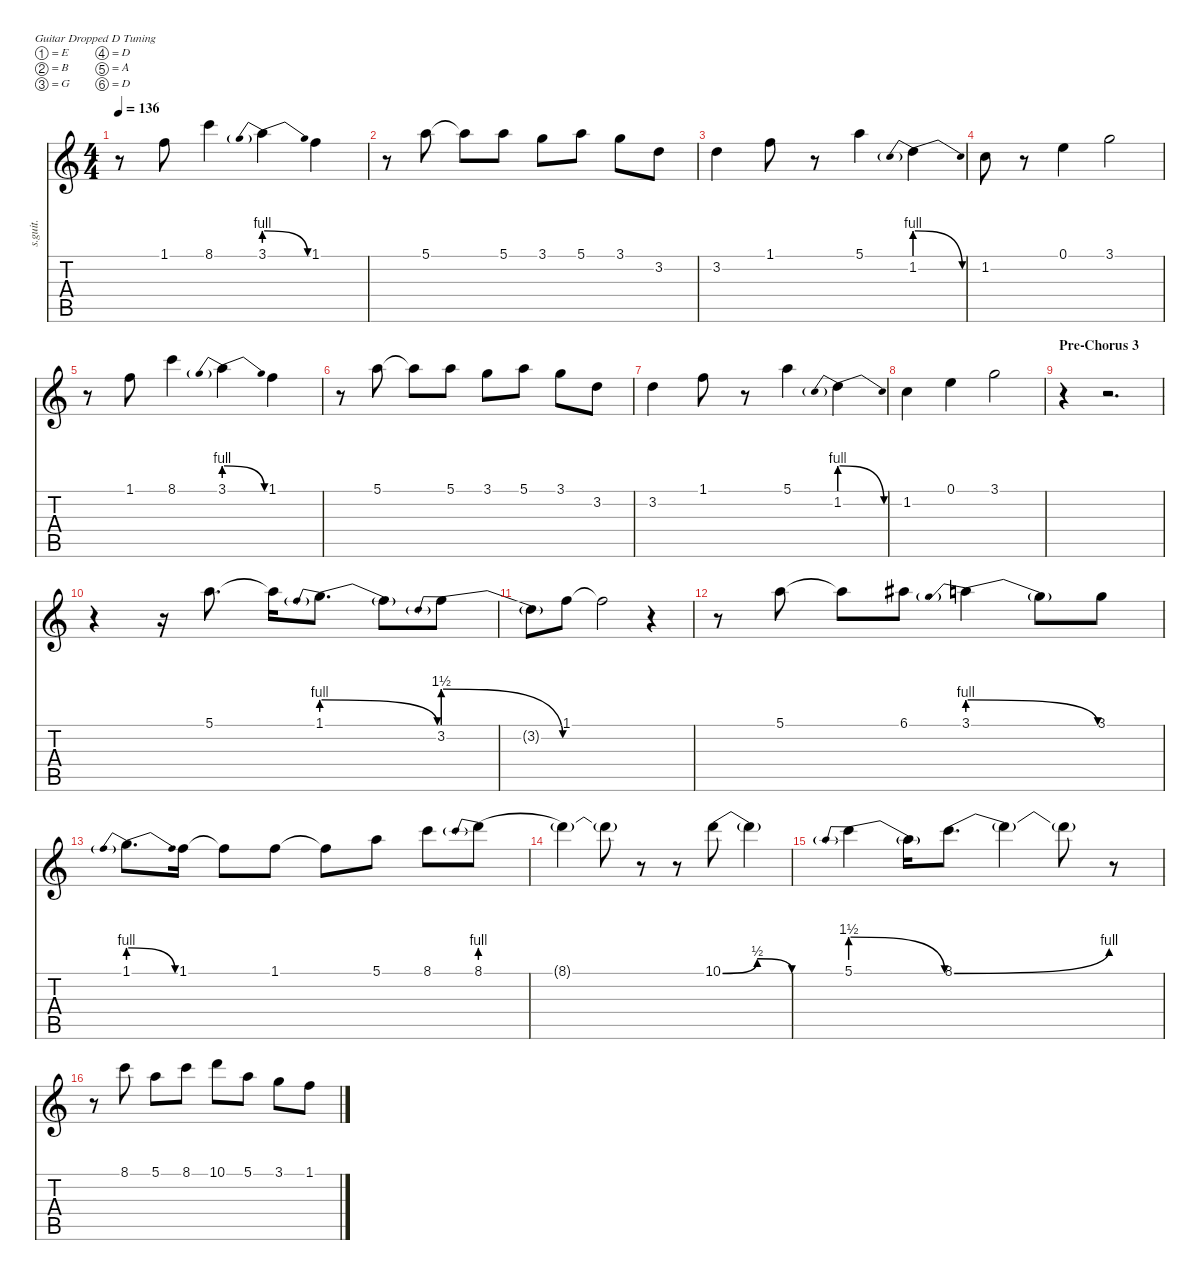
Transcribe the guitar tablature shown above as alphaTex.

\defaultSystemsLayout 4
\hideDynamics
\bracketExtendMode nobrackets
\track ("Hayley Williams - Lead Vocals" "s.guit.") {instrument altosax}
\staff {score tabs}
\tuning (E4 B3 G3 D3 A2 D2)
\displaytranspose 12
\ts (4 4)
\tempo 136
\clef g2
\ks c
r.8{dy ff} 1.1.8{lyrics (0 "") lyrics (1 "") lyrics (2 "") lyrics (3 "") lyrics (4 "") dy f} 8.1.4{lyrics (0 "") lyrics (1 "") lyrics (2 "") lyrics (3 "") lyrics (4 "")} 3.1{be (prebendrelease 0 4 30 0)}.4{lyrics (0 "") lyrics (1 "") lyrics (2 "") lyrics (3 "") lyrics (4 "")} 1.1.4{lyrics (0 "") lyrics (1 "") lyrics (2 "") lyrics (3 "") lyrics (4 "")} |
r.8 5.1.8{lyrics (0 "") lyrics (1 "") lyrics (2 "") lyrics (3 "") lyrics (4 "")} 5.1{t}.8{lyrics (0 "") lyrics (1 "") lyrics (2 "") lyrics (3 "") lyrics (4 "")} 5.1.8{lyrics (0 "") lyrics (1 "") lyrics (2 "") lyrics (3 "") lyrics (4 "")} 3.1.8{lyrics (0 "") lyrics (1 "") lyrics (2 "") lyrics (3 "") lyrics (4 "")} 5.1.8{lyrics (0 "") lyrics (1 "") lyrics (2 "") lyrics (3 "") lyrics (4 "")} 3.1.8{lyrics (0 "") lyrics (1 "") lyrics (2 "") lyrics (3 "") lyrics (4 "")} 3.2.8{lyrics (0 "") lyrics (1 "") lyrics (2 "") lyrics (3 "") lyrics (4 "")} |
3.2.4{lyrics (0 "") lyrics (1 "") lyrics (2 "") lyrics (3 "") lyrics (4 "")} 1.1.8{lyrics (0 "") lyrics (1 "") lyrics (2 "") lyrics (3 "") lyrics (4 "")} r.8 5.1.4{lyrics (0 "") lyrics (1 "") lyrics (2 "") lyrics (3 "") lyrics (4 "")} 1.2{be (prebendrelease 0 4 30 0)}.4{lyrics (0 "") lyrics (1 "") lyrics (2 "") lyrics (3 "") lyrics (4 "")} |
1.2.8{lyrics (0 "") lyrics (1 "") lyrics (2 "") lyrics (3 "") lyrics (4 "")} r.8 0.1.4{lyrics (0 "") lyrics (1 "") lyrics (2 "") lyrics (3 "") lyrics (4 "")} 3.1.2{lyrics (0 "") lyrics (1 "") lyrics (2 "") lyrics (3 "") lyrics (4 "")} |
r.8 1.1.8{lyrics (0 "") lyrics (1 "") lyrics (2 "") lyrics (3 "") lyrics (4 "")} 8.1.4{lyrics (0 "") lyrics (1 "") lyrics (2 "") lyrics (3 "") lyrics (4 "")} 3.1{be (prebendrelease 0 4 30 0)}.4{lyrics (0 "") lyrics (1 "") lyrics (2 "") lyrics (3 "") lyrics (4 "")} 1.1.4{lyrics (0 "") lyrics (1 "") lyrics (2 "") lyrics (3 "") lyrics (4 "")} |
r.8 5.1.8{lyrics (0 "") lyrics (1 "") lyrics (2 "") lyrics (3 "") lyrics (4 "")} 5.1{t}.8{lyrics (0 "") lyrics (1 "") lyrics (2 "") lyrics (3 "") lyrics (4 "")} 5.1.8{lyrics (0 "") lyrics (1 "") lyrics (2 "") lyrics (3 "") lyrics (4 "")} 3.1.8{lyrics (0 "") lyrics (1 "") lyrics (2 "") lyrics (3 "") lyrics (4 "")} 5.1.8{lyrics (0 "") lyrics (1 "") lyrics (2 "") lyrics (3 "") lyrics (4 "")} 3.1.8{lyrics (0 "") lyrics (1 "") lyrics (2 "") lyrics (3 "") lyrics (4 "")} 3.2.8{lyrics (0 "") lyrics (1 "") lyrics (2 "") lyrics (3 "") lyrics (4 "")} |
3.2.4{lyrics (0 "") lyrics (1 "") lyrics (2 "") lyrics (3 "") lyrics (4 "")} 1.1.8{lyrics (0 "") lyrics (1 "") lyrics (2 "") lyrics (3 "") lyrics (4 "")} r.8 5.1.4{lyrics (0 "") lyrics (1 "") lyrics (2 "") lyrics (3 "") lyrics (4 "")} 1.2{be (prebendrelease 0 4 30 0)}.4{lyrics (0 "") lyrics (1 "") lyrics (2 "") lyrics (3 "") lyrics (4 "")} |
1.2.4{lyrics (0 "") lyrics (1 "") lyrics (2 "") lyrics (3 "") lyrics (4 "")} 0.1.4{lyrics (0 "") lyrics (1 "") lyrics (2 "") lyrics (3 "") lyrics (4 "")} 3.1.2{lyrics (0 "") lyrics (1 "") lyrics (2 "") lyrics (3 "") lyrics (4 "")} |
\section ("" "Pre-Chorus 3")
r.4 r.2{d} |
r.4 r.16 5.1.8{d lyrics (0 "") lyrics (1 "") lyrics (2 "") lyrics (3 "") lyrics (4 "") dy ff} 5.1{t}.16{lyrics (0 "") lyrics (1 "") lyrics (2 "") lyrics (3 "") lyrics (4 "")} 1.1{be (prebendrelease 0 4 30 0)}.8{d lyrics (0 "") lyrics (1 "") lyrics (2 "") lyrics (3 "") lyrics (4 "")} 1.1{t}.8{lyrics (0 "") lyrics (1 "") lyrics (2 "") lyrics (3 "") lyrics (4 "")} 3.2{be (prebendrelease 0 6 30 0)}.8{lyrics (0 "") lyrics (1 "") lyrics (2 "") lyrics (3 "") lyrics (4 "")} |
3.2{t}.8{lyrics (0 "") lyrics (1 "") lyrics (2 "") lyrics (3 "") lyrics (4 "")} 1.1.8{lyrics (0 "") lyrics (1 "") lyrics (2 "") lyrics (3 "") lyrics (4 "")} 1.1{t}.2{lyrics (0 "") lyrics (1 "") lyrics (2 "") lyrics (3 "") lyrics (4 "")} r.4 |
r.8 5.1.8{lyrics (0 "") lyrics (1 "") lyrics (2 "") lyrics (3 "") lyrics (4 "")} 5.1{t}.8{lyrics (0 "") lyrics (1 "") lyrics (2 "") lyrics (3 "") lyrics (4 "")} 6.1{acc #}.8{lyrics (0 "") lyrics (1 "") lyrics (2 "") lyrics (3 "") lyrics (4 "")} 3.1{be (prebendrelease 0 4 30 0)}.4{lyrics (0 "") lyrics (1 "") lyrics (2 "") lyrics (3 "") lyrics (4 "")} 3.1{t}.8{lyrics (0 "") lyrics (1 "") lyrics (2 "") lyrics (3 "") lyrics (4 "")} 3.1.8{lyrics (0 "") lyrics (1 "") lyrics (2 "") lyrics (3 "") lyrics (4 "")} |
1.1{be (prebendrelease 0 4 30 0)}.8{d lyrics (0 "") lyrics (1 "") lyrics (2 "") lyrics (3 "") lyrics (4 "")} 1.1.16{lyrics (0 "") lyrics (1 "") lyrics (2 "") lyrics (3 "") lyrics (4 "")} 1.1{t}.8{lyrics (0 "") lyrics (1 "") lyrics (2 "") lyrics (3 "") lyrics (4 "")} 1.1.8{lyrics (0 "") lyrics (1 "") lyrics (2 "") lyrics (3 "") lyrics (4 "")} 1.1{t}.8{lyrics (0 "") lyrics (1 "") lyrics (2 "") lyrics (3 "") lyrics (4 "")} 5.1.8{lyrics (0 "") lyrics (1 "") lyrics (2 "") lyrics (3 "") lyrics (4 "")} 8.1.8{lyrics (0 "") lyrics (1 "") lyrics (2 "") lyrics (3 "") lyrics (4 "")} 8.1{be (prebend 0 4 60 4)}.8{lyrics (0 "") lyrics (1 "") lyrics (2 "") lyrics (3 "") lyrics (4 "")} |
8.1{t}.4{lyrics (0 "") lyrics (1 "") lyrics (2 "") lyrics (3 "") lyrics (4 "")} 8.1{t}.8{lyrics (0 "") lyrics (1 "") lyrics (2 "") lyrics (3 "") lyrics (4 "")} r.8 r.8 10.1{be (bendrelease 0 0 30 2 30 2 60 0)}.8{lyrics (0 "") lyrics (1 "") lyrics (2 "") lyrics (3 "") lyrics (4 "")} 10.1{t}.4{lyrics (0 "") lyrics (1 "") lyrics (2 "") lyrics (3 "") lyrics (4 "")} |
5.1{be (prebendrelease 0 6 30 0)}.4{lyrics (0 "") lyrics (1 "") lyrics (2 "") lyrics (3 "") lyrics (4 "")} 5.1{t}.16{lyrics (0 "") lyrics (1 "") lyrics (2 "") lyrics (3 "") lyrics (4 "")} 8.1{be (bend 0 0 60 4)}.8{d lyrics (0 "") lyrics (1 "") lyrics (2 "") lyrics (3 "") lyrics (4 "")} 8.1{t}.4{lyrics (0 "") lyrics (1 "") lyrics (2 "") lyrics (3 "") lyrics (4 "")} 8.1{t}.8{lyrics (0 "") lyrics (1 "") lyrics (2 "") lyrics (3 "") lyrics (4 "")} r.8 |
r.8 8.1.8{lyrics (0 "") lyrics (1 "") lyrics (2 "") lyrics (3 "") lyrics (4 "")} 5.1.8{lyrics (0 "") lyrics (1 "") lyrics (2 "") lyrics (3 "") lyrics (4 "")} 8.1.8{lyrics (0 "") lyrics (1 "") lyrics (2 "") lyrics (3 "") lyrics (4 "")} 10.1.8{lyrics (0 "") lyrics (1 "") lyrics (2 "") lyrics (3 "") lyrics (4 "")} 5.1.8{lyrics (0 "") lyrics (1 "") lyrics (2 "") lyrics (3 "") lyrics (4 "")} 3.1.8{lyrics (0 "") lyrics (1 "") lyrics (2 "") lyrics (3 "") lyrics (4 "")} 1.1.8{lyrics (0 "") lyrics (1 "") lyrics (2 "") lyrics (3 "") lyrics (4 "")}
